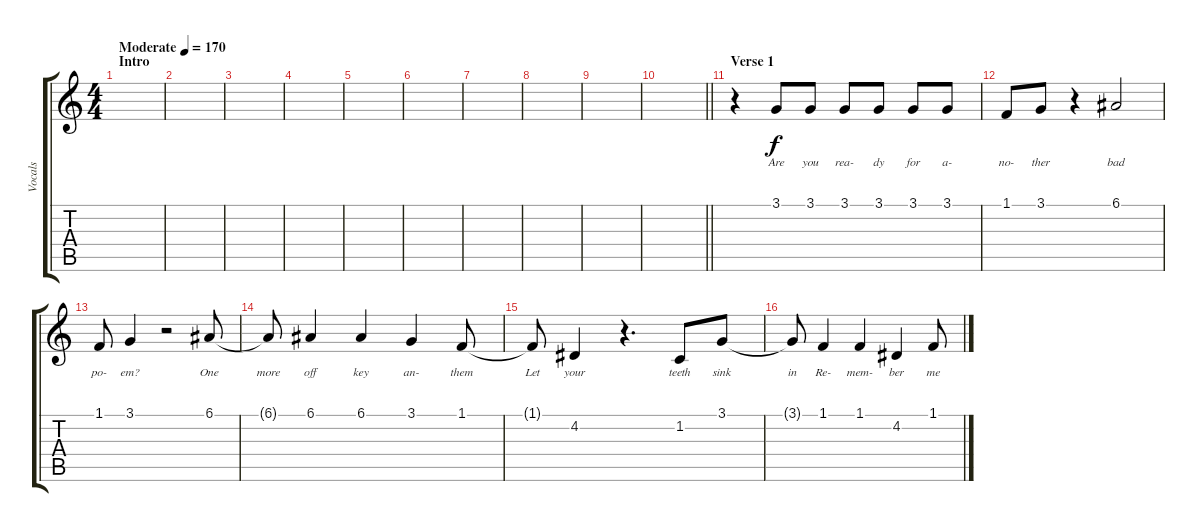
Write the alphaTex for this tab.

\track ("Vocals" "Vocals") {instrument bassoon}
\staff {score tabs}
\tuning (E4 B3 G3 D3 A2 E2) {hide}
\ts (4 4)
\section ("" "Intro")
\tempo (170 "Moderate")
\clef g2
\ks c
|
|
|
|
|
|
|
|
|
\barLineRight lightlight
|
\section ("" "Verse 1")
r.4 3.1.8{lyrics (0 "Are") lyrics (1 "") lyrics (2 "") lyrics (3 "") lyrics (4 "")} 3.1.8{lyrics (0 "you") lyrics (1 "") lyrics (2 "") lyrics (3 "") lyrics (4 "")} 3.1.8{lyrics (0 "rea-") lyrics (1 "") lyrics (2 "") lyrics (3 "") lyrics (4 "")} 3.1.8{lyrics (0 "dy") lyrics (1 "") lyrics (2 "") lyrics (3 "") lyrics (4 "")} 3.1.8{lyrics (0 "for") lyrics (1 "") lyrics (2 "") lyrics (3 "") lyrics (4 "")} 3.1.8{lyrics (0 "a-") lyrics (1 "") lyrics (2 "") lyrics (3 "") lyrics (4 "")} |
1.1.8{lyrics (0 "no-") lyrics (1 "") lyrics (2 "") lyrics (3 "") lyrics (4 "")} 3.1.8{lyrics (0 "ther") lyrics (1 "") lyrics (2 "") lyrics (3 "") lyrics (4 "")} r.4 6.1.2{lyrics (0 "bad") lyrics (1 "") lyrics (2 "") lyrics (3 "") lyrics (4 "")} |
1.1.8{lyrics (0 "po-") lyrics (1 "") lyrics (2 "") lyrics (3 "") lyrics (4 "")} 3.1.4{lyrics (0 "em?") lyrics (1 "") lyrics (2 "") lyrics (3 "") lyrics (4 "")} r.2 6.1.8{lyrics (0 "One") lyrics (1 "") lyrics (2 "") lyrics (3 "") lyrics (4 "")} |
6.1{t}.8{lyrics (0 "more") lyrics (1 "") lyrics (2 "") lyrics (3 "") lyrics (4 "")} 6.1.4{lyrics (0 "off") lyrics (1 "") lyrics (2 "") lyrics (3 "") lyrics (4 "")} 6.1.4{lyrics (0 "key") lyrics (1 "") lyrics (2 "") lyrics (3 "") lyrics (4 "")} 3.1.4{lyrics (0 "an-") lyrics (1 "") lyrics (2 "") lyrics (3 "") lyrics (4 "")} 1.1.8{lyrics (0 "them") lyrics (1 "") lyrics (2 "") lyrics (3 "") lyrics (4 "")} |
1.1{t}.8{lyrics (0 "Let") lyrics (1 "") lyrics (2 "") lyrics (3 "") lyrics (4 "")} 4.2.4{lyrics (0 "your") lyrics (1 "") lyrics (2 "") lyrics (3 "") lyrics (4 "")} r.4{d} 1.2.8{lyrics (0 "teeth") lyrics (1 "") lyrics (2 "") lyrics (3 "") lyrics (4 "")} 3.1.8{lyrics (0 "sink") lyrics (1 "") lyrics (2 "") lyrics (3 "") lyrics (4 "")} |
3.1{t}.8{lyrics (0 "in") lyrics (1 "") lyrics (2 "") lyrics (3 "") lyrics (4 "")} 1.1.4{lyrics (0 "Re-") lyrics (1 "") lyrics (2 "") lyrics (3 "") lyrics (4 "")} 1.1.4{lyrics (0 "mem-") lyrics (1 "") lyrics (2 "") lyrics (3 "") lyrics (4 "")} 4.2.4{lyrics (0 "ber") lyrics (1 "") lyrics (2 "") lyrics (3 "") lyrics (4 "")} 1.1.8{lyrics (0 "me") lyrics (1 "") lyrics (2 "") lyrics (3 "") lyrics (4 "")}
